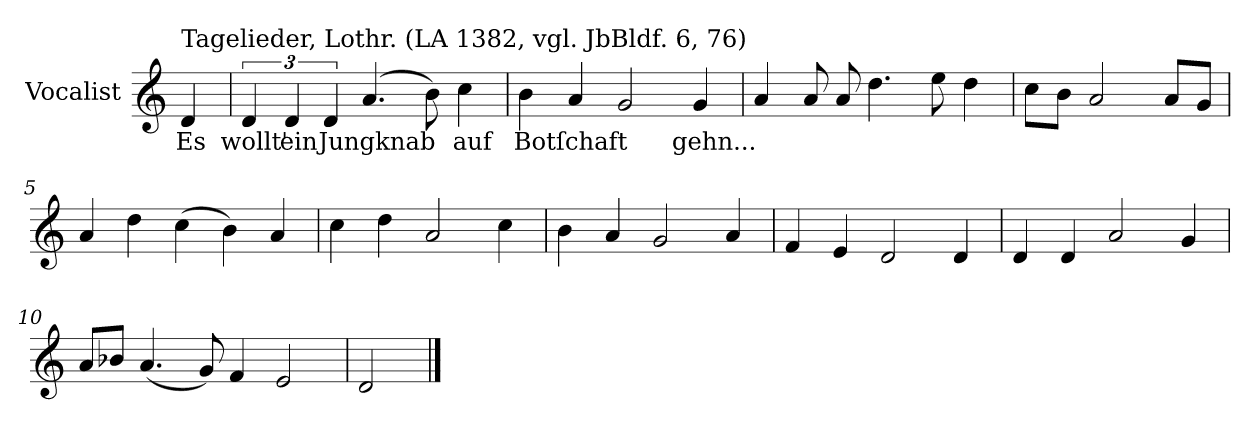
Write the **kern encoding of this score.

**kern	**text
*part1	*part1
*staff1	*staff1
*I"Vocalist	*
*k[]	*
=	=
!LO:TX:a:t=Tagelieder, Lothr. (LA 1382, vgl. JbBldf. 6, 76)	!
4d	Es
=1	=1
6d	wollt'
6d	ein
6d	Jungknab
(4.a	.
8b)	.
4cc	auf
=2	=2
4b	Botſchaft
4a	.
2g	.
4g	gehn...
=3	=3
4a	.
8a	.
8a	.
4.dd	.
8ee	.
4dd	.
=4	=4
8ccL	.
8bJ	.
2a	.
8aL	.
8gJ	.
=5	=5
4a	.
4dd	.
(4cc	.
4b)	.
4a	.
=6	=6
4cc	.
4dd	.
2a	.
4cc	.
=7	=7
4b	.
4a	.
2g	.
4a	.
=8	=8
4f	.
4e	.
2d	.
4d	.
=9	=9
4d	.
4d	.
2a	.
4g	.
=10	=10
8aL	.
8b-XJ	.
(4.a	.
8g)	.
4f	.
2e	.
=	=
2d	.
==	==
*-	*-
